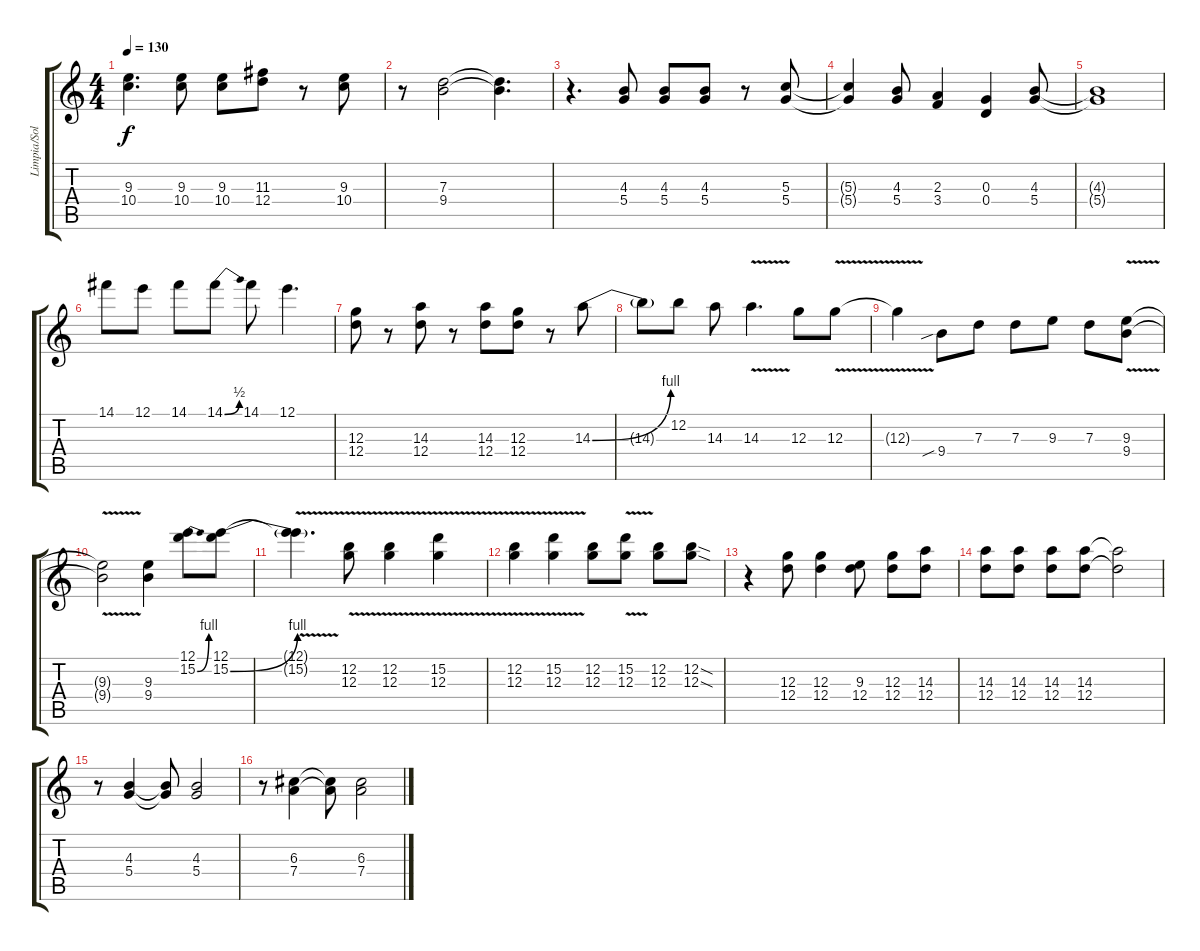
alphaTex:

\track ("Limpia/Solo" "Limpia/Sol") {instrument electricguitarjazz}
\staff {score tabs}
\tuning (E4 B3 G3 D3 A2 E2) {hide}
\ts (4 4)
\tempo 130
\clef g2
\ks c
(9.3{t} 10.4{t}).4{d dy f} (9.3 10.4).8 (9.3 10.4).8 (11.3 12.4).8 r.8 (9.3 10.4).8 |
r.8 (7.3 9.4).2 (7.3{t} 9.4{t}).4{d} |
r.4{d volume 16 instrument overdrivenguitar} (4.3 5.4).8 (4.3 5.4).8 (4.3 5.4).8 r.8 (5.3 5.4).8 |
(5.3{t} 5.4{t}).4 (4.3 5.4).8 (2.3 3.4).4 (0.3 0.4).4 (4.3 5.4).8 |
(4.3{t} 5.4{t}).1 |
14.1.8 12.1.8 14.1.8 14.1{be (bend 0 0 60 2)}.8 14.1.8 12.1.4{d} |
(12.3 12.4).8 r.8 (14.3 12.4).8 r.8 (14.3 12.4).8 (12.3 12.4).8 r.8 14.3{be (bend 0 0 60 4)}.8 |
14.3{t}.8 12.2.8 14.3.8 14.3{v}.4{d} 12.3.8 12.3{v}.8 |
12.3{t}.4 9.4{sib}.8 7.3.8 7.3.8 9.3.8 7.3.8 (9.3{v} 9.4).8 |
(9.3{t} 9.4{t}).2 (9.3 9.4).4 (12.1 15.2{be (bend 0 0 60 4)}).8 (12.1 15.2{be (bend 0 0 60 4)}).8 |
(12.1{t} 15.2{v t}).4{d} (12.2{v} 12.3{v}).8 (12.2{v} 12.3{v}).4 (15.2{v} 12.3{v}).4 |
(12.2{v} 12.3{v}).4 (15.2{v} 12.3{v}).4 (12.2 12.3).8 (15.2{v} 12.3{v}).8 (12.2 12.3).8 (12.2{sod} 12.3{sod}).8 |
r.4 (12.3 12.4).8 (12.3 12.4).4 (9.3 12.4).8 (12.3 12.4).8 (14.3 12.4).8 |
(14.3 12.4).8 (14.3 12.4).8 (14.3 12.4).8 (14.3 12.4).8 (14.3{t} 12.4{t}).2 |
r.8 (4.3 5.4).4 (4.3{t} 5.4{t}).8 (4.3 5.4).2 |
r.8 (6.3 7.4).4 (6.3{t} 7.4{t}).8 (6.3 7.4).2
